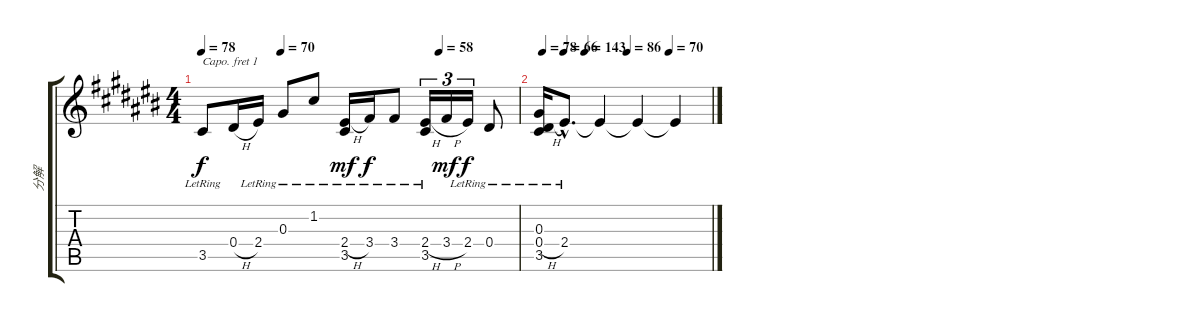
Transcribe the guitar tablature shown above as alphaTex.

\track ("分解" "分解") {instrument acousticguitarsteel}
\staff {score tabs}
\capo 1
\tuning (E4 B3 G3 D3 A2 E2) {hide}
\ts (4 4)
\tempo 78
\tempo (70 0.25)
\tempo (58 0.75)
\clef g2
\ks c#
3.5{lr}.8{dy f} 0.4{h}.16 2.4{lr}.16 0.3{lr}.8 1.2{lr}.8 (2.4{h} 3.5{lr}).16{dy mf} 3.4{lr}.16{dy f} 3.4{lr}.8 (2.4{h} 3.5{lr}).16{tu (3 2)} 3.4{h}.16{tu (3 2) dy mf} 2.4{lr}.16{tu (3 2) dy f} 0.4{lr}.8 |
\tempo 78
\tempo (66 0.125)
\tempo (143 0.25)
\tempo (86 0.5)
\tempo (70 0.75)
(0.3{lr} 0.4{h} 3.5{lr}).16 2.4{hac lr}.8{d} 2.4{t}.4 2.4{t}.4 2.4{t}.4
